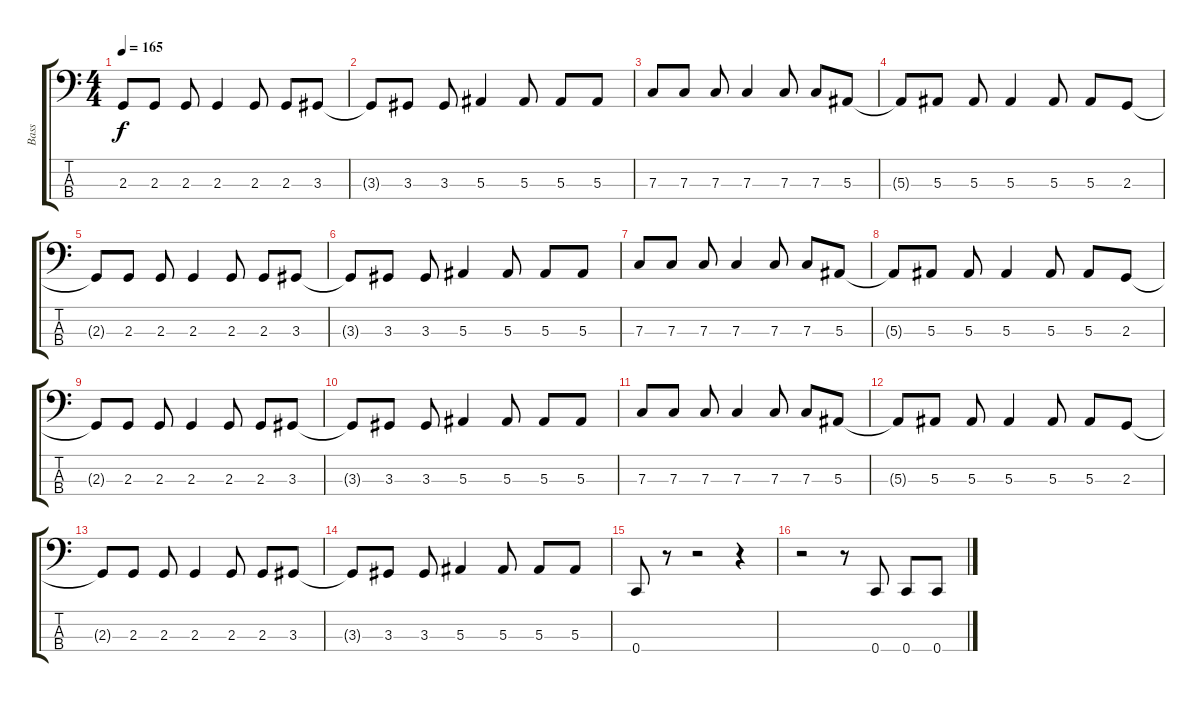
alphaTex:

\track ("Bass" "Bass") {instrument electricbassfinger}
\staff {score tabs}
\tuning (Eb2 Bb1 F1 C1) {hide}
\ts (4 4)
\tempo 165
\clef f4
\ks c
2.3{t}.8{dy f} 2.3.8 2.3.8 2.3.4 2.3.8 2.3.8 3.3.8 |
3.3{t}.8 3.3.8 3.3.8 5.3.4 5.3.8 5.3.8 5.3.8 |
7.3.8 7.3.8 7.3.8 7.3.4 7.3.8 7.3.8 5.3.8 |
5.3{t}.8 5.3.8 5.3.8 5.3.4 5.3.8 5.3.8 2.3.8 |
2.3{t}.8 2.3.8 2.3.8 2.3.4 2.3.8 2.3.8 3.3.8 |
3.3{t}.8 3.3.8 3.3.8 5.3.4 5.3.8 5.3.8 5.3.8 |
7.3.8 7.3.8 7.3.8 7.3.4 7.3.8 7.3.8 5.3.8 |
5.3{t}.8 5.3.8 5.3.8 5.3.4 5.3.8 5.3.8 2.3.8 |
2.3{t}.8 2.3.8 2.3.8 2.3.4 2.3.8 2.3.8 3.3.8 |
3.3{t}.8 3.3.8 3.3.8 5.3.4 5.3.8 5.3.8 5.3.8 |
7.3.8 7.3.8 7.3.8 7.3.4 7.3.8 7.3.8 5.3.8 |
5.3{t}.8 5.3.8 5.3.8 5.3.4 5.3.8 5.3.8 2.3.8 |
2.3{t}.8 2.3.8 2.3.8 2.3.4 2.3.8 2.3.8 3.3.8 |
3.3{t}.8 3.3.8 3.3.8 5.3.4 5.3.8 5.3.8 5.3.8 |
0.4.8 r.8 r.2 r.4 |
r.2 r.8 0.4.8 0.4.8 0.4.8
